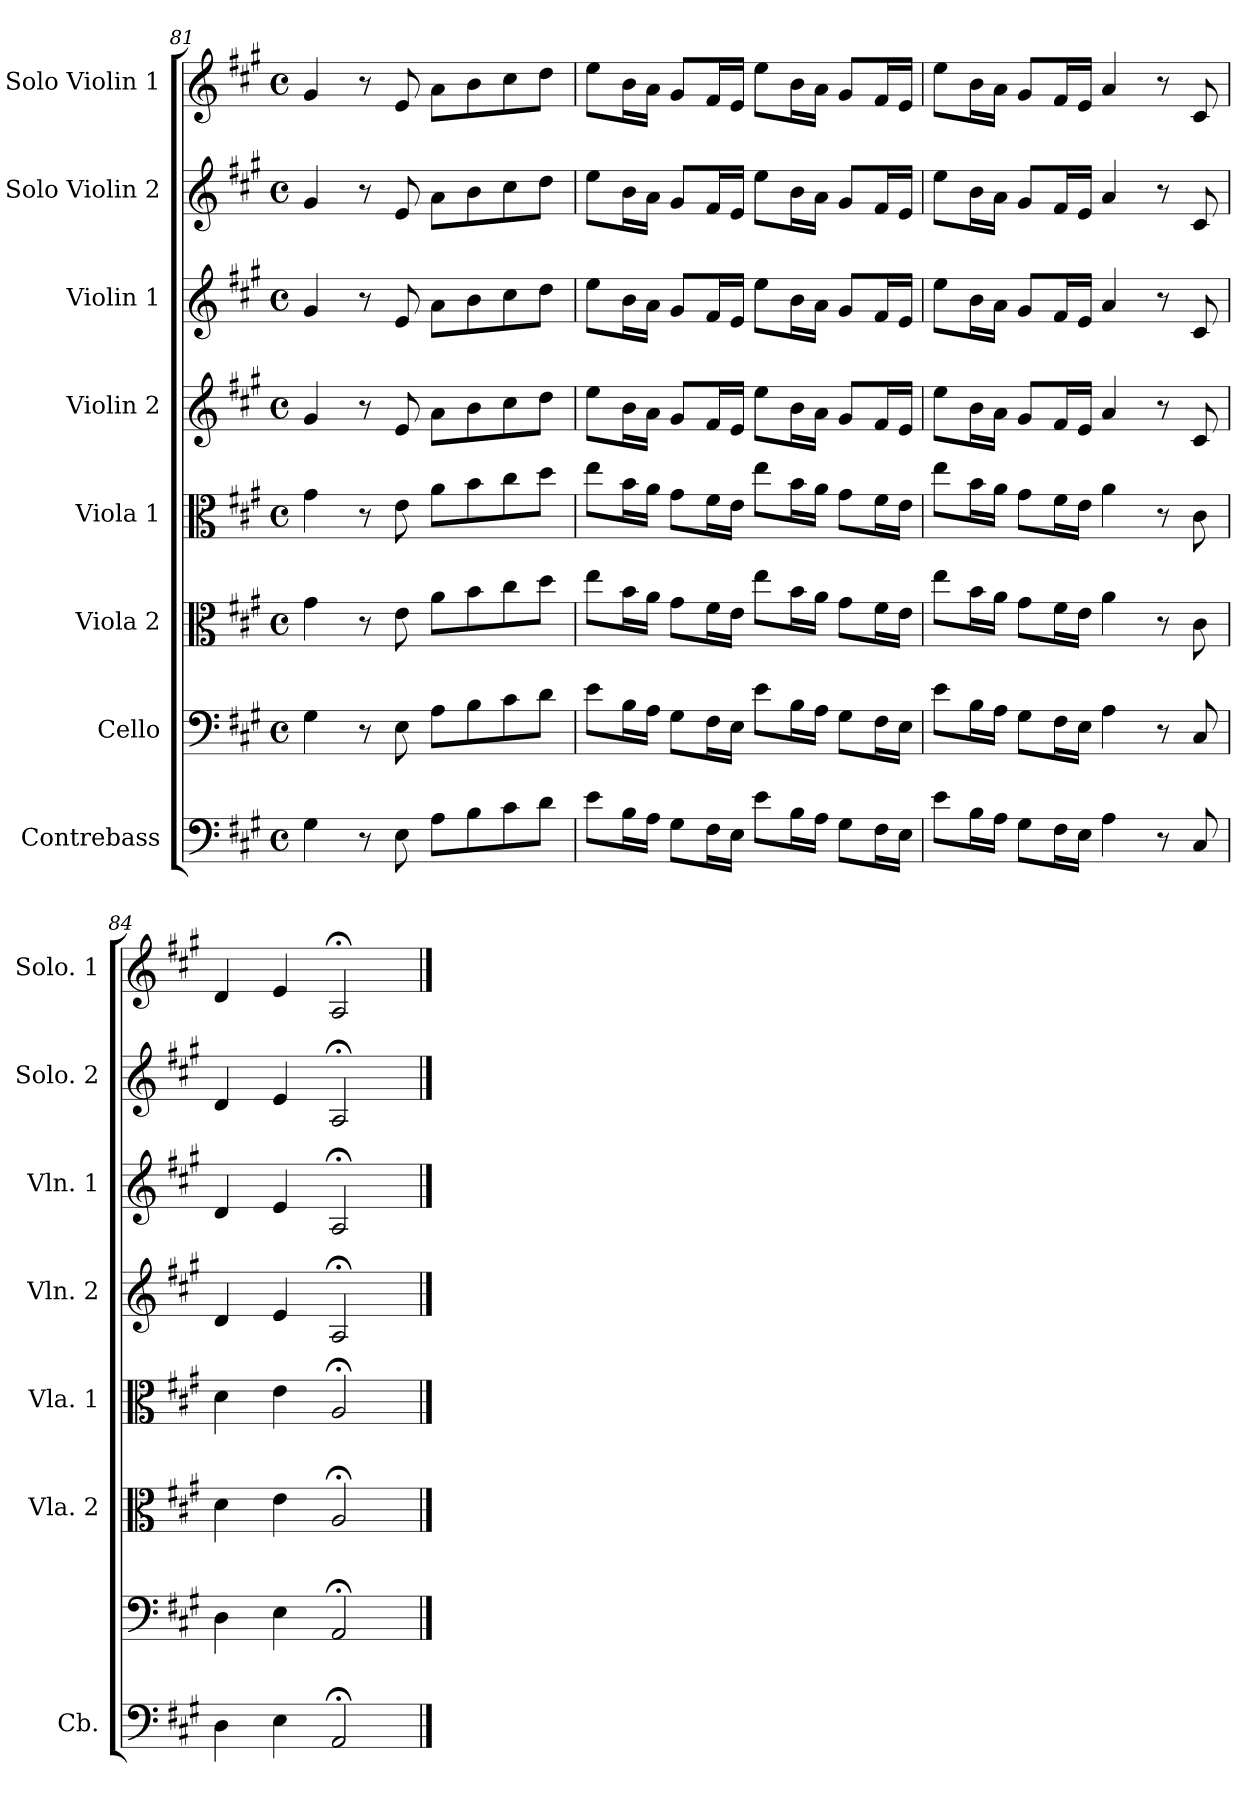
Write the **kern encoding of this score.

**kern	**kern	**kern	**kern	**kern	**kern	**kern	**kern
*part8	*part7	*part6	*part5	*part4	*part3	*part2	*part1
*staff8	*staff7	*staff6	*staff5	*staff4	*staff3	*staff2	*staff1
*I"Contrebass	*I"Cello	*I"Viola 2	*I"Viola 1	*I"Violin 2	*I"Violin 1	*I"Solo Violin 2	*I"Solo Violin 1
*I'Cb.	*	*I'Vla. 2	*I'Vla. 1	*I'Vln. 2	*I'Vln. 1	*I'Solo. 2	*I'Solo. 1
*clefF4	*clefF4	*clefC3	*clefC3	*clefG2	*clefG2	*clefG2	*clefG2
*ITrd7c12	*	*	*	*	*	*	*
*k[f#c#g#]	*k[f#c#g#]	*k[f#c#g#]	*k[f#c#g#]	*k[f#c#g#]	*k[f#c#g#]	*k[f#c#g#]	*k[f#c#g#]
*M4/4	*M4/4	*M4/4	*M4/4	*M4/4	*M4/4	*M4/4	*M4/4
*met(c)	*met(c)	*met(c)	*met(c)	*met(c)	*met(c)	*met(c)	*met(c)
=81	=81	=81	=81	=81	=81	=81	=81
4GG#\	4G#\	4g#\	4g#\	4g#/	4g#/	4g#/	4g#/
8r	8r	8r	8r	8r	8r	8r	8r
8EE\	8E\	8e\	8e\	8e/	8e/	8e/	8e/
8AA\L	8A\L	8a\L	8a\L	8a\L	8a\L	8a\L	8a\L
8BB\	8B\	8b\	8b\	8b\	8b\	8b\	8b\
8C#\	8c#\	8cc#\	8cc#\	8cc#\	8cc#\	8cc#\	8cc#\
8D\J	8d\J	8dd\J	8dd\J	8dd\J	8dd\J	8dd\J	8dd\J
=82	=82	=82	=82	=82	=82	=82	=82
8E\L	8e\L	8ee\L	8ee\L	8ee\L	8ee\L	8ee\L	8ee\L
16BB\L	16B\L	16b\L	16b\L	16b\L	16b\L	16b\L	16b\L
16AA\JJ	16A\JJ	16a\JJ	16a\JJ	16a\JJ	16a\JJ	16a\JJ	16a\JJ
8GG#\L	8G#\L	8g#\L	8g#\L	8g#/L	8g#/L	8g#/L	8g#/L
16FF#\L	16F#\L	16f#\L	16f#\L	16f#/L	16f#/L	16f#/L	16f#/L
16EE\JJ	16E\JJ	16e\JJ	16e\JJ	16e/JJ	16e/JJ	16e/JJ	16e/JJ
8E\L	8e\L	8ee\L	8ee\L	8ee\L	8ee\L	8ee\L	8ee\L
16BB\L	16B\L	16b\L	16b\L	16b\L	16b\L	16b\L	16b\L
16AA\JJ	16A\JJ	16a\JJ	16a\JJ	16a\JJ	16a\JJ	16a\JJ	16a\JJ
8GG#\L	8G#\L	8g#\L	8g#\L	8g#/L	8g#/L	8g#/L	8g#/L
16FF#\L	16F#\L	16f#\L	16f#\L	16f#/L	16f#/L	16f#/L	16f#/L
16EE\JJ	16E\JJ	16e\JJ	16e\JJ	16e/JJ	16e/JJ	16e/JJ	16e/JJ
!!LO:PB:g=z
=83	=83	=83	=83	=83	=83	=83	=83
8E\L	8e\L	8ee\L	8ee\L	8ee\L	8ee\L	8ee\L	8ee\L
16BB\L	16B\L	16b\L	16b\L	16b\L	16b\L	16b\L	16b\L
16AA\JJ	16A\JJ	16a\JJ	16a\JJ	16a\JJ	16a\JJ	16a\JJ	16a\JJ
8GG#\L	8G#\L	8g#\L	8g#\L	8g#/L	8g#/L	8g#/L	8g#/L
16FF#\L	16F#\L	16f#\L	16f#\L	16f#/L	16f#/L	16f#/L	16f#/L
16EE\JJ	16E\JJ	16e\JJ	16e\JJ	16e/JJ	16e/JJ	16e/JJ	16e/JJ
4AA\	4A\	4a\	4a\	4a/	4a/	4a/	4a/
8r	8r	8r	8r	8r	8r	8r	8r
8CC#/	8C#/	8c#\	8c#\	8c#/	8c#/	8c#/	8c#/
=84	=84	=84	=84	=84	=84	=84	=84
4DD\	4D\	4d\	4d\	4d/	4d/	4d/	4d/
4EE\	4E\	4e\	4e\	4e/	4e/	4e/	4e/
2AAA;</	2AA;</	2A;</	2A;</	2A;</	2A;</	2A;</	2A;</
==	==	==	==	==	==	==	==
*-	*-	*-	*-	*-	*-	*-	*-
